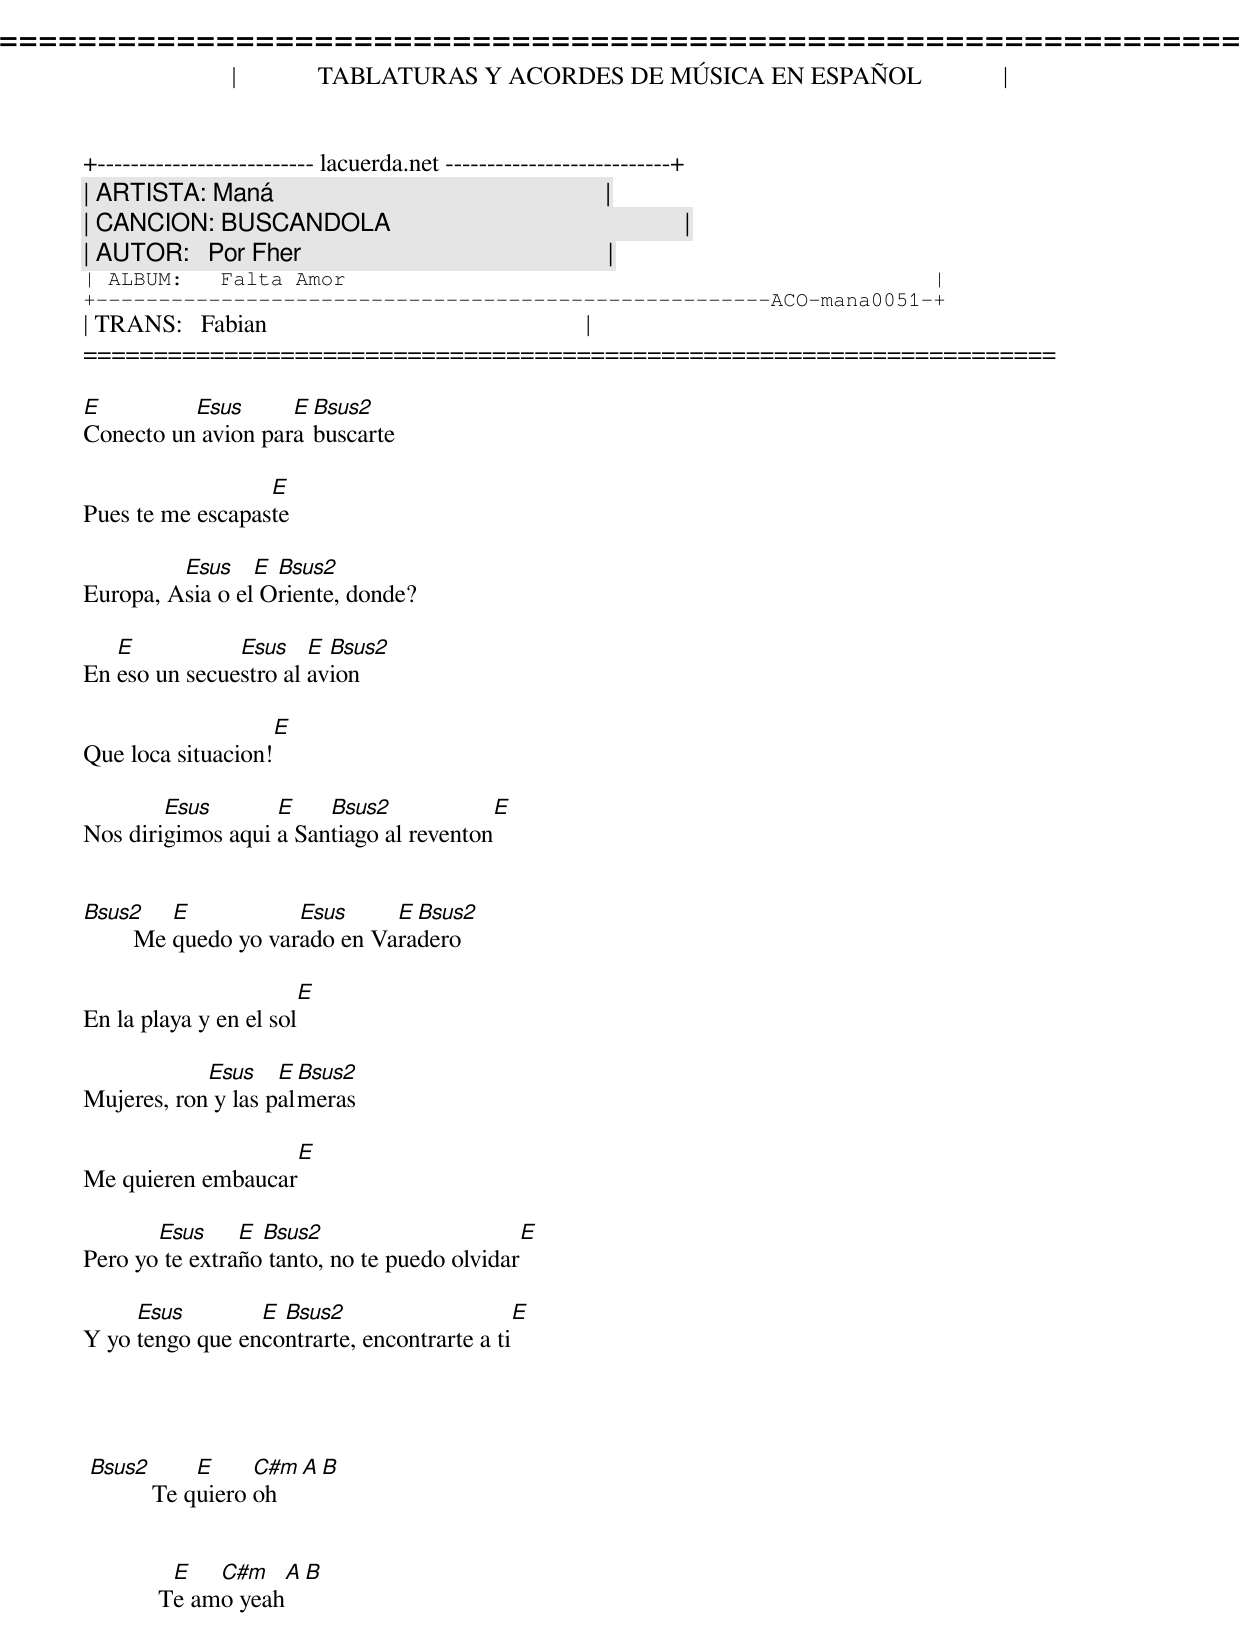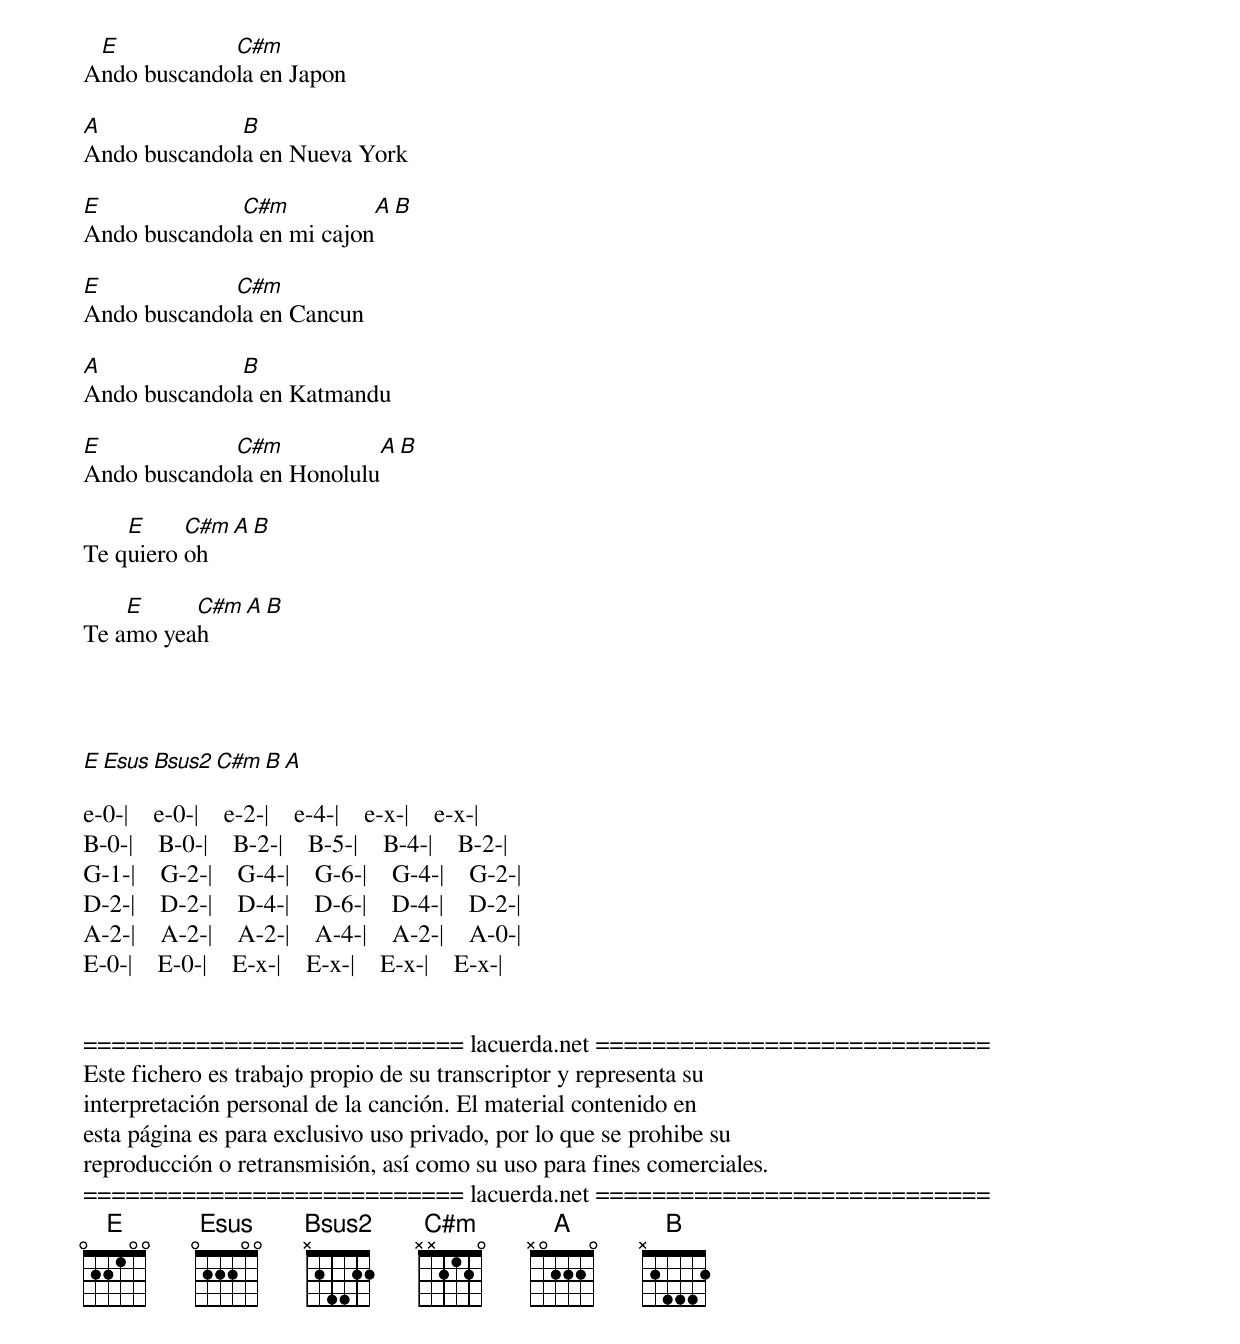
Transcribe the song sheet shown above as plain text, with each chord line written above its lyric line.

=====================================================================
|             TABLATURAS Y ACORDES DE MÚSICA EN ESPAÑOL             |
+-------------------------- lacuerda.net ---------------------------+
| ARTISTA: Maná                                                     |
| CANCION: BUSCANDOLA                                               |
| AUTOR:   Por Fher                                                 |
| ALBUM:   Falta Amor                                               |
+------------------------------------------------------ACO-mana0051-+
| TRANS:   Fabian                                                   |
=====================================================================

E         Esus      E Bsus2
Conecto un avion para buscarte

                  E
Pues te me escapaste

         Esus    E Bsus2
Europa, Asia o el Oriente, donde?

   E           Esus    E Bsus2
En eso un secuestro al avion

                      E
Que loca situacion!

        Esus       E    Bsus2              E
Nos dirigimos aqui a Santiago al reventon


Bsus2      E           Esus     E Bsus2
        Me quedo yo varado en Varadero

                         E
En la playa y en el sol

            Esus    E Bsus2
Mujeres, ron y las palmeras

                      E
Me quieren embaucar

       Esus     E Bsus2                       E
Pero yo te extraño tanto, no te puedo olvidar

     Esus        E Bsus2                      E
Y yo tengo que encontrarte, encontrarte a ti




 Bsus2         E     C#m      A      B
           Te quiero oh


             E   C#m          A      B
            Te amo yeah

 E           C#m
Ando buscandola en Japon

A             B
Ando buscandola en Nueva York

E             C#m                    A   B
Ando buscandola en mi cajon

E            C#m
Ando buscandola en Cancun

A             B
Ando buscandola en Katmandu

E            C#m                A B
Ando buscandola en Honolulu

    E     C#m      A   B
Te quiero oh

    E     C#m   A    B
Te amo yeah




  E      Esus     Bsus2    C#m        B        A

e-0-|    e-0-|    e-2-|    e-4-|    e-x-|    e-x-|
B-0-|    B-0-|    B-2-|    B-5-|    B-4-|    B-2-|
G-1-|    G-2-|    G-4-|    G-6-|    G-4-|    G-2-|
D-2-|    D-2-|    D-4-|    D-6-|    D-4-|    D-2-|
A-2-|    A-2-|    A-2-|    A-4-|    A-2-|    A-0-|
E-0-|    E-0-|    E-x-|    E-x-|    E-x-|    E-x-|


=========================== lacuerda.net ============================
Este fichero es trabajo propio de su transcriptor y representa su
interpretación personal de la canción. El material contenido en
esta página es para exclusivo uso privado, por lo que se prohibe su
reproducción o retransmisión, así como su uso para fines comerciales.
=========================== lacuerda.net ============================
